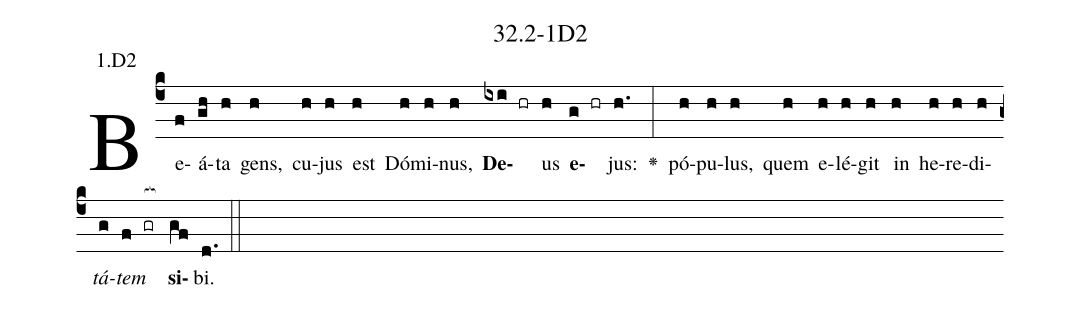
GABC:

name: 32.2-1D2;
annotation: 1.D2;
%%
(c4)Be(f)á(gh)ta(h) gens,(h) cu(h)jus(h) est(h) Dó(h)mi(h)nus,(h) <b>De</b>(ixi hr)us(h) <b>e</b>(g hr)jus:(h.) <v>\greheightstar</v>(:) pó(h)pu(h)lus,(h) quem(h) e(h)lé(h)git(h) in(h) he(h)re(h)di(h)<i>tá</i>(g)<i>tem</i>(f gr[ocb:1{]) <b>si</b>(gf[ocb:0}])bi.(d.) (::)


%E(h) u(h) o(g) u(f) a(gf) e.(d.) (::)
